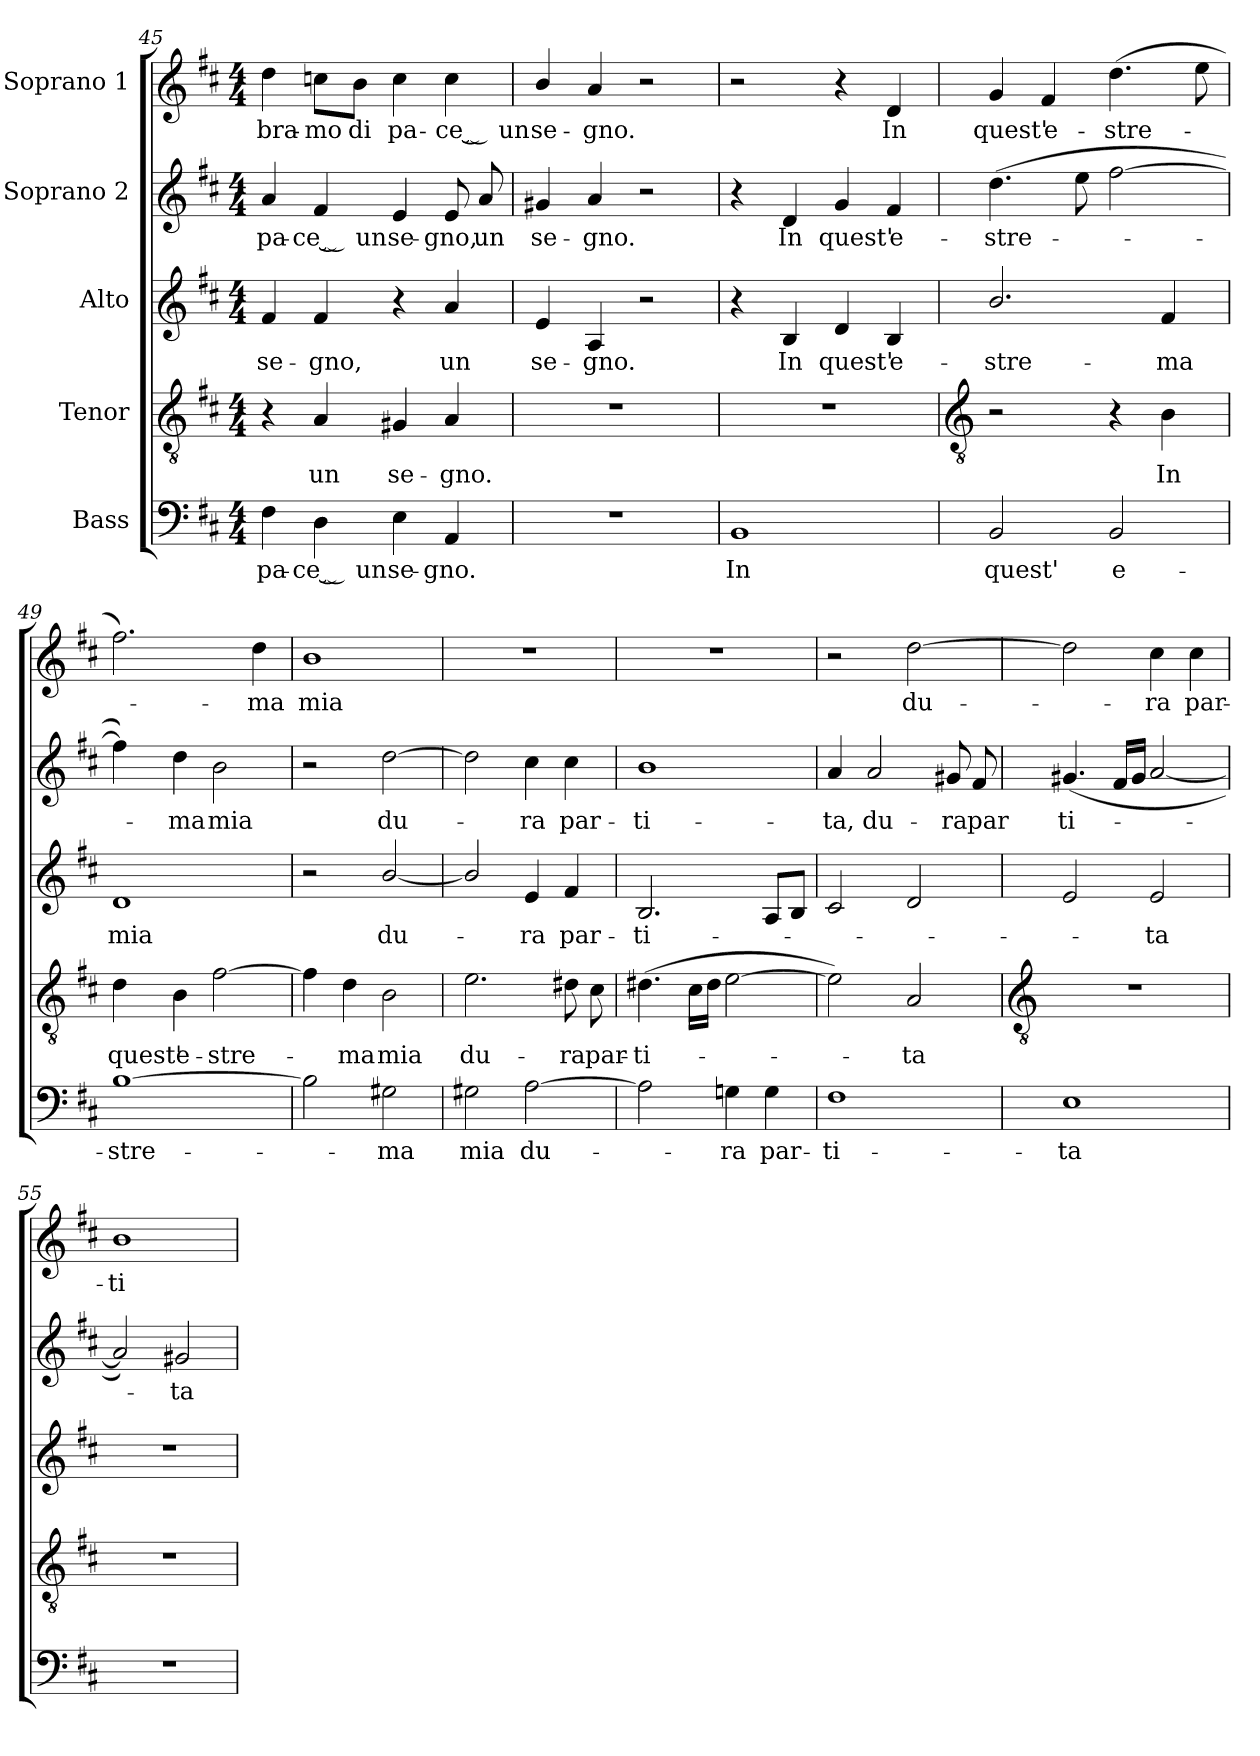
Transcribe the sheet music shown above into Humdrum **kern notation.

**kern	**text	**kern	**text	**kern	**text	**kern	**text	**kern	**text
*part5	*part5	*part4	*part4	*part3	*part3	*part2	*part2	*part1	*part1
*staff5	*staff5	*staff4	*staff4	*staff3	*staff3	*staff2	*staff2	*staff1	*staff1
*I"Bass	*	*I"Tenor	*	*I"Alto	*	*I"Soprano 2	*	*I"Soprano 1	*
*clefF4	*	*clefGv2	*	*clefG2	*	*clefG2	*	*clefG2	*
*k[f#c#]	*	*k[f#c#]	*	*k[f#c#]	*	*k[f#c#]	*	*k[f#c#]	*
*D:	*	*D:	*	*D:	*	*D:	*	*D:	*
*M4/4	*	*M4/4	*	*M4/4	*	*M4/4	*	*M4/4	*
=45	=45	=45	=45	=45	=45	=45	=45	=45	=45
!	!LO:LY:b	!	!	!	!LO:LY:b	!	!LO:LY:b	!	!LO:LY:b
4F#	pa-	4r	.	4f#	se-	4a	pa-	4dd	bra-
!	!LO:LY:b	!	!LO:LY:b	!	!LO:LY:b	!	!LO:LY:b	!	!LO:LY:b
4D	-ce ̮ un	4A	un	4f#	-gno,	4f#	-ce ̮ un	8ccn\L	-mo
!	!	!	!	!	!	!	!	!	!LO:LY:b
.	.	.	.	.	.	.	.	8b\J	di
!	!LO:LY:b	!	!LO:LY:b	!	!	!	!LO:LY:b	!	!LO:LY:b
4E	se-	4G#X	se-	4r	.	4e	se-	4cc	pa-
!	!LO:LY:b	!	!LO:LY:b	!	!LO:LY:b	!	!LO:LY:b	!	!LO:LY:b
4AA	-gno.	4A	-gno.	4a	un	8e	-gno,	4cc	-ce ̮ un
!	!	!	!	!	!	!	!LO:LY:b	!	!
.	.	.	.	.	.	8a	un	.	.
=46	=46	=46	=46	=46	=46	=46	=46	=46	=46
!	!	!	!	!	!LO:LY:b	!	!LO:LY:b	!	!LO:LY:b
1r	.	1r	.	4e	se-	4g#X	se-	4b/	se-
!	!	!	!	!	!LO:LY:b	!	!LO:LY:b	!	!LO:LY:b
.	.	.	.	4A	-gno.	4a	-gno.	4a	-gno.
.	.	.	.	2r	.	2r	.	2r	.
=47	=47	=47	=47	=47	=47	=47	=47	=47	=47
!	!LO:LY:b	!	!	!	!	!	!	!	!
1BB	In	1r	.	4r	.	4r	.	2r	.
!	!	!	!	!	!LO:LY:b	!	!LO:LY:b	!	!
.	.	.	.	4B	In	4d	In	.	.
!	!	!	!	!	!LO:LY:b	!	!LO:LY:b	!	!
.	.	.	.	4d	quest'	4g	quest'	4r	.
!	!	!	!	!	!LO:LY:b	!	!LO:LY:b	!	!LO:LY:b
.	.	.	.	4B	e-	4f#	e-	4d	In
!!LO:LB:g=z
=48	=48	=48	=48	=48	=48	=48	=48	=48	=48
*	*	*clefGv2	*	*	*	*	*	*	*
!	!LO:LY:b	!	!	!	!LO:LY:b	!	!LO:LY:b	!	!LO:LY:b
2BB	quest'	2r	.	2.b/	-stre-	(>4.dd	-stre-	4g	quest'
!	!	!	!	!	!	!	!	!	!LO:LY:b
.	.	.	.	.	.	.	.	4f#	e-
.	.	.	.	.	.	8ee	.	.	.
!	!LO:LY:b	!	!	!	!	!	!	!	!LO:LY:b
2BB	e-	4r	.	.	.	[2ff#	.	(>4.dd	-stre-
!	!	!	!LO:LY:b	!	!LO:LY:b	!	!	!	!
.	.	4B	In	4f#	-ma	.	.	.	.
.	.	.	.	.	.	.	.	8ee	.
=49	=49	=49	=49	=49	=49	=49	=49	=49	=49
!	!LO:LY:b	!	!LO:LY:b	!	!LO:LY:b	!	!	!	!
[1B	-stre-	4d	quest'	1d	mia	4ff#])	.	2.ff#)	.
!	!	!	!LO:LY:b	!	!	!	!LO:LY:b	!	!
.	.	4B	e-	.	.	4dd	ma	.	.
!	!	!	!LO:LY:b	!	!	!	!LO:LY:b	!	!
.	.	[2f#	-stre-	.	.	2b	mia	.	.
!	!	!	!	!	!	!	!	!	!LO:LY:b
.	.	.	.	.	.	.	.	4dd	ma
=50	=50	=50	=50	=50	=50	=50	=50	=50	=50
!	!	!	!	!	!	!	!	!	!LO:LY:b
2B]	.	4f#]	.	2r	.	2r	.	1b	mia
!	!	!	!LO:LY:b	!	!	!	!	!	!
.	.	4d	ma	.	.	.	.	.	.
!	!LO:LY:b	!	!LO:LY:b	!	!LO:LY:b	!	!LO:LY:b	!	!
2G#X	ma	2B	mia	[2b/	du-	[2dd	du-	.	.
=51	=51	=51	=51	=51	=51	=51	=51	=51	=51
!	!LO:LY:b	!	!LO:LY:b	!	!	!	!	!	!
2G#X	mia	2.e	du-	2b/]	.	2dd]	.	1r	.
!	!LO:LY:b	!	!	!	!LO:LY:b	!	!LO:LY:b	!	!
[2A	du-	.	.	4e	ra	4cc#	ra	.	.
!	!	!	!LO:LY:b	!	!LO:LY:b	!	!LO:LY:b	!	!
.	.	8d#X	-ra	4f#	par-	4cc#	par-	.	.
!	!	!	!LO:LY:b	!	!	!	!	!	!
.	.	8c#	par-	.	.	.	.	.	.
=52	=52	=52	=52	=52	=52	=52	=52	=52	=52
!	!	!	!LO:LY:b	!	!LO:LY:b	!	!LO:LY:b	!	!
2A]	.	(>4.d#X	-ti-	2.B	-ti-	1b	-ti-	1r	.
.	.	16c#LL	.	.	.	.	.	.	.
.	.	16d#JJ	.	.	.	.	.	.	.
!	!LO:LY:b	!	!	!	!	!	!	!	!
4Gn	ra	[2e	.	.	.	.	.	.	.
!	!LO:LY:b	!	!	!	!	!	!	!	!
4G	par-	.	.	8AL	.	.	.	.	.
.	.	.	.	8BJ	.	.	.	.	.
=53	=53	=53	=53	=53	=53	=53	=53	=53	=53
!	!LO:LY:b	!	!	!	!	!	!LO:LY:b	!	!
1F#	-ti-	2e])	.	2c#	.	4a	-ta,	2r	.
!	!	!	!	!	!	!	!LO:LY:b	!	!
.	.	.	.	.	.	2a	du-	.	.
!	!	!	!LO:LY:b	!	!	!	!	!	!LO:LY:b
.	.	2A	ta	2d	.	.	.	[2dd	du-
!	!	!	!	!	!	!	!LO:LY:b	!	!
.	.	.	.	.	.	8g#X	-ra	.	.
!	!	!	!	!	!	!	!LO:LY:b	!	!
.	.	.	.	.	.	8f#	par	.	.
!!LO:LB:g=z
=54	=54	=54	=54	=54	=54	=54	=54	=54	=54
*	*	*clefGv2	*	*	*	*	*	*	*
!	!LO:LY:b	!	!	!	!	!	!LO:LY:b	!	!
1E	-ta	1r	.	2e	.	(<4.g#X	ti-	2dd]	.
.	.	.	.	.	.	16f#LL	.	.	.
.	.	.	.	.	.	16g#JJ	.	.	.
!	!	!	!	!	!LO:LY:b	!	!	!	!LO:LY:b
.	.	.	.	2e	ta	[2a	.	4cc#	ra
!	!	!	!	!	!	!	!	!	!LO:LY:b
.	.	.	.	.	.	.	.	4cc#	par-
=55	=55	=55	=55	=55	=55	=55	=55	=55	=55
!	!	!	!	!	!	!	!	!	!LO:LY:b
1r	.	1r	.	1r	.	2a])	.	1b	-ti-
!	!	!	!	!	!	!	!LO:LY:b	!	!
.	.	.	.	.	.	2g#X	ta	.	.
=	=	=	=	=	=	=	=	=	=
*-	*-	*-	*-	*-	*-	*-	*-	*-	*-
